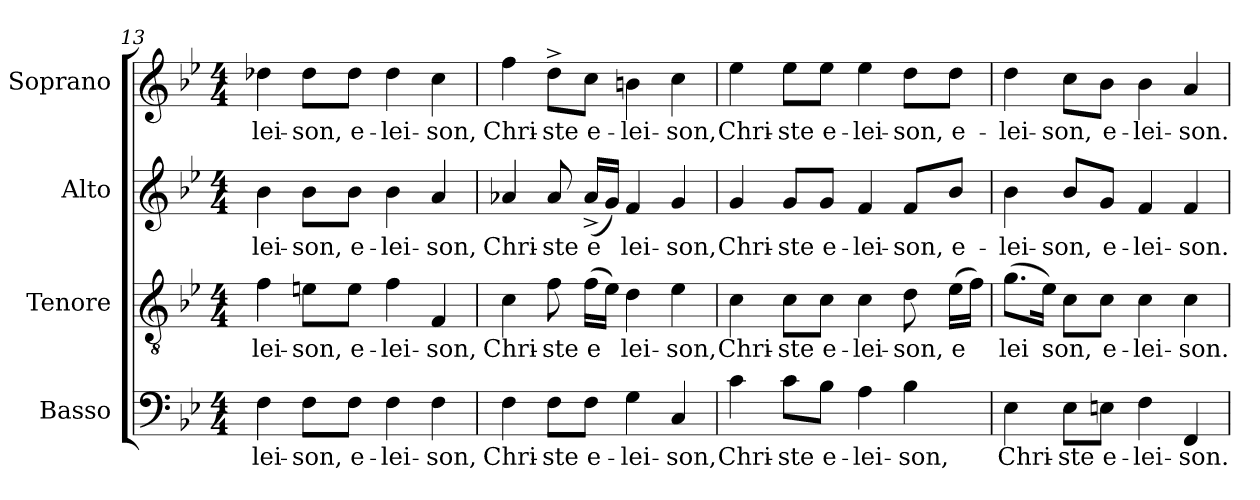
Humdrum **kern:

**kern	**text	**kern	**text	**kern	**text	**kern	**text
*part4	*part4	*part3	*part3	*part2	*part2	*part1	*part1
*staff4	*staff4	*staff3	*staff3	*staff2	*staff2	*staff1	*staff1
*I"Basso	*	*I"Tenore	*	*I"Alto	*	*I"Soprano	*
*I'B	*	*I'T	*	*I'A	*	*I'S	*
*clefF4	*	*clefGv2	*	*clefG2	*	*clefG2	*
*k[b-e-]	*	*k[b-e-]	*	*k[b-e-]	*	*k[b-e-]	*
*B-:	*	*B-:	*	*B-:	*	*B-:	*
*M4/4	*	*M4/4	*	*M4/4	*	*M4/4	*
=13	=13	=13	=13	=13	=13	=13	=13
!	!LO:LY:b:cj	!	!LO:LY:b:cj	!	!LO:LY:b:cj	!	!LO:LY:b:cj
4F\	-lei-	4f\	-lei-	4b-\	-lei-	4dd-X\	-lei-
!	!LO:LY:b:cj	!	!LO:LY:b:cj	!	!LO:LY:b:cj	!	!LO:LY:b:cj
8F\L	-son,	8en\L	-son,	8b-\L	-son,	8dd-\L	-son,
!	!LO:LY:b:cj	!	!LO:LY:b:cj	!	!LO:LY:b:cj	!	!LO:LY:b:cj
8F\J	e-	8e\J	e-	8b-\J	e-	8dd-\J	e-
!	!LO:LY:b:cj	!	!LO:LY:b:cj	!	!LO:LY:b:cj	!	!LO:LY:b:cj
4F\	-lei-	4f\	-lei-	4b-\	-lei-	4dd-\	-lei-
!	!LO:LY:b:cj	!	!LO:LY:b:cj	!	!LO:LY:b:cj	!	!LO:LY:b:cj
4F\	-son,	4F/	-son,	4a/	-son,	4cc\	-son,
!!LO:PB:g=z
=14	=14	=14	=14	=14	=14	=14	=14
!	!LO:LY:b:cj	!	!LO:LY:b:cj	!	!LO:LY:b:cj	!	!LO:LY:b:cj
4F\	Chri-	4c\	Chri-	4a-X/	Chri-	4ff\	Chri-
!	!LO:LY:b:cj	!	!LO:LY:b:cj	!	!LO:LY:b:cj	!	!LO:LY:b:cj
8F\L	-ste	8f\	-ste	8a-/	-ste	8dd^<\L	-ste
!	!LO:LY:b:cj	!	!LO:LY:b:cj	!	!LO:LY:b:cj	!	!LO:LY:b:cj
8F\J	e-	(>16f\L	e-	(<16a-^>/L	e-	8cc\J	e-
!	!	!	!LO:LY:b:cj	!	!LO:LY:b:cj	!	!
.	.	16e-\J)	--	16g/J)	--	.	.
!	!LO:LY:b:cj	!	!LO:LY:b:cj	!	!LO:LY:b:cj	!	!LO:LY:b:cj
4G\	-lei-	4d\	-lei-	4f/	-lei-	4bn\	-lei-
!	!LO:LY:b:cj	!	!LO:LY:b:cj	!	!LO:LY:b:cj	!	!LO:LY:b:cj
4C/	-son,	4e-\	-son,	4g/	-son,	4cc\	-son,
=15	=15	=15	=15	=15	=15	=15	=15
!	!LO:LY:b:cj	!	!LO:LY:b:cj	!	!LO:LY:b:cj	!	!LO:LY:b:cj
4c\	Chri-	4c\	Chri-	4g/	Chri-	4ee-\	Chri-
!	!LO:LY:b:cj	!	!LO:LY:b:cj	!	!LO:LY:b:cj	!	!LO:LY:b:cj
8c\L	-ste	8c\L	-ste	8g/L	-ste	8ee-\L	-ste
!	!LO:LY:b:cj	!	!LO:LY:b:cj	!	!LO:LY:b:cj	!	!LO:LY:b:cj
8B-\J	e-	8c\J	e-	8g/J	e-	8ee-\J	e-
!	!LO:LY:b:cj	!	!LO:LY:b:cj	!	!LO:LY:b:cj	!	!LO:LY:b:cj
4A\	-lei-	4c\	-lei-	4f/	-lei-	4ee-\	-lei-
!	!LO:LY:b:cj	!	!LO:LY:b:cj	!	!LO:LY:b:cj	!	!LO:LY:b:cj
4B-\	-son,	8d\	-son,	8f/L	-son,	8dd\L	-son,
!	!	!	!LO:LY:b:cj	!	!LO:LY:b:cj	!	!LO:LY:b:cj
.	.	(>16e-\L	e-	8b-/J	e-	8dd\J	e-
!	!	!	!LO:LY:b:cj	!	!	!	!
.	.	16f\J)	--	.	.	.	.
!!LO:LB:g=z
=16	=16	=16	=16	=16	=16	=16	=16
!	!LO:LY:b:cj	!	!LO:LY:b:cj	!	!LO:LY:b:cj	!	!LO:LY:b:cj
4E-\	Chri-	(>8.g\L	-lei-	4b-\	-lei-	4dd\	-lei-
!	!	!	!LO:LY:b:cj	!	!	!	!
.	.	16e-\J)	--	.	.	.	.
!	!LO:LY:b:cj	!	!LO:LY:b:cj	!	!LO:LY:b:cj	!	!LO:LY:b:cj
8E-\L	-ste	8c\L	-son,	8b-/L	-son,	8cc\L	-son,
!	!LO:LY:b:cj	!	!LO:LY:b:cj	!	!LO:LY:b:cj	!	!LO:LY:b:cj
8En\J	e-	8c\J	e-	8g/J	e-	8b-\J	e-
!	!LO:LY:b:cj	!	!LO:LY:b:cj	!	!LO:LY:b:cj	!	!LO:LY:b:cj
4F\	-lei-	4c\	-lei-	4f/	-lei-	4b-\	-lei-
!	!LO:LY:b:cj	!	!LO:LY:b:cj	!	!LO:LY:b:cj	!	!LO:LY:b:cj
4FF/	-son.	4c\	-son.	4f/	-son.	4a/	-son.
=	=	=	=	=	=	=	=
*-	*-	*-	*-	*-	*-	*-	*-
